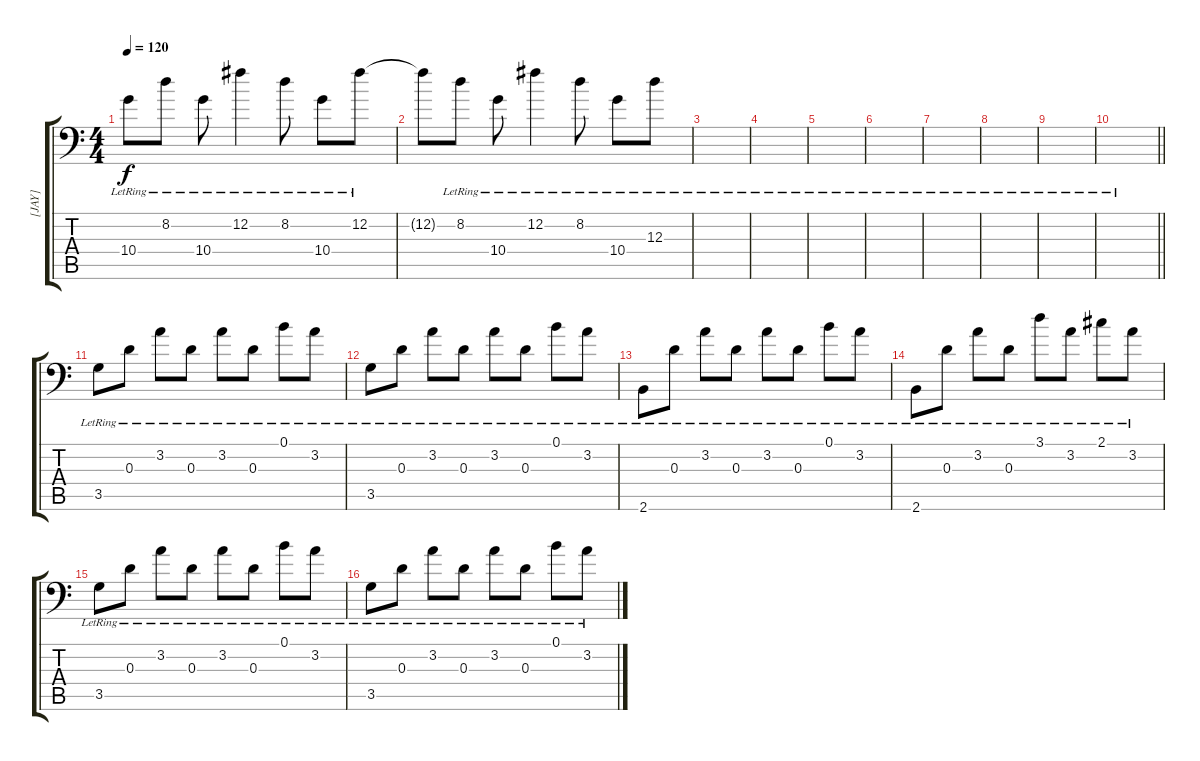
\track ("[JAY]" "[JAY]") {instrument electricguitarclean}
\staff {score tabs}
\tuning (B3 Gb3 D3 A2 E2 A1) {hide}
\ts (4 4)
\tempo 120
\clef f4
\ks c
10.4{lr}.8{dy f} 8.2{lr}.8 10.4{lr}.8 12.2{lr}.4 8.2{lr}.8 10.4{lr}.8 12.2{lr}.8 |
12.2{t}.8 8.2{lr}.8 10.4{lr}.8 12.2{lr}.4 8.2{lr}.8 10.4{lr}.8 12.3{lr}.8 |
|
|
|
|
|
|
|
\barLineRight lightlight
|
3.5{lr}.8{volume 8 instrument electricguitarclean} 0.3{lr}.8 3.2{lr}.8 0.3{lr}.8 3.2{lr}.8 0.3{lr}.8 0.1{lr}.8 3.2{lr}.8 |
3.5{lr}.8 0.3{lr}.8 3.2{lr}.8 0.3{lr}.8 3.2{lr}.8 0.3{lr}.8 0.1{lr}.8 3.2{lr}.8 |
2.6{lr}.8 0.3{lr}.8 3.2{lr}.8 0.3{lr}.8 3.2{lr}.8 0.3{lr}.8 0.1{lr}.8 3.2{lr}.8 |
2.6{lr}.8 0.3{lr}.8 3.2{lr}.8 0.3{lr}.8 3.1{lr}.8 3.2{lr}.8 2.1{lr}.8 3.2{lr}.8 |
3.5{lr}.8 0.3{lr}.8 3.2{lr}.8 0.3{lr}.8 3.2{lr}.8 0.3{lr}.8 0.1{lr}.8 3.2{lr}.8 |
3.5{lr}.8 0.3{lr}.8 3.2{lr}.8 0.3{lr}.8 3.2{lr}.8 0.3{lr}.8 0.1{lr}.8 3.2{lr}.8
